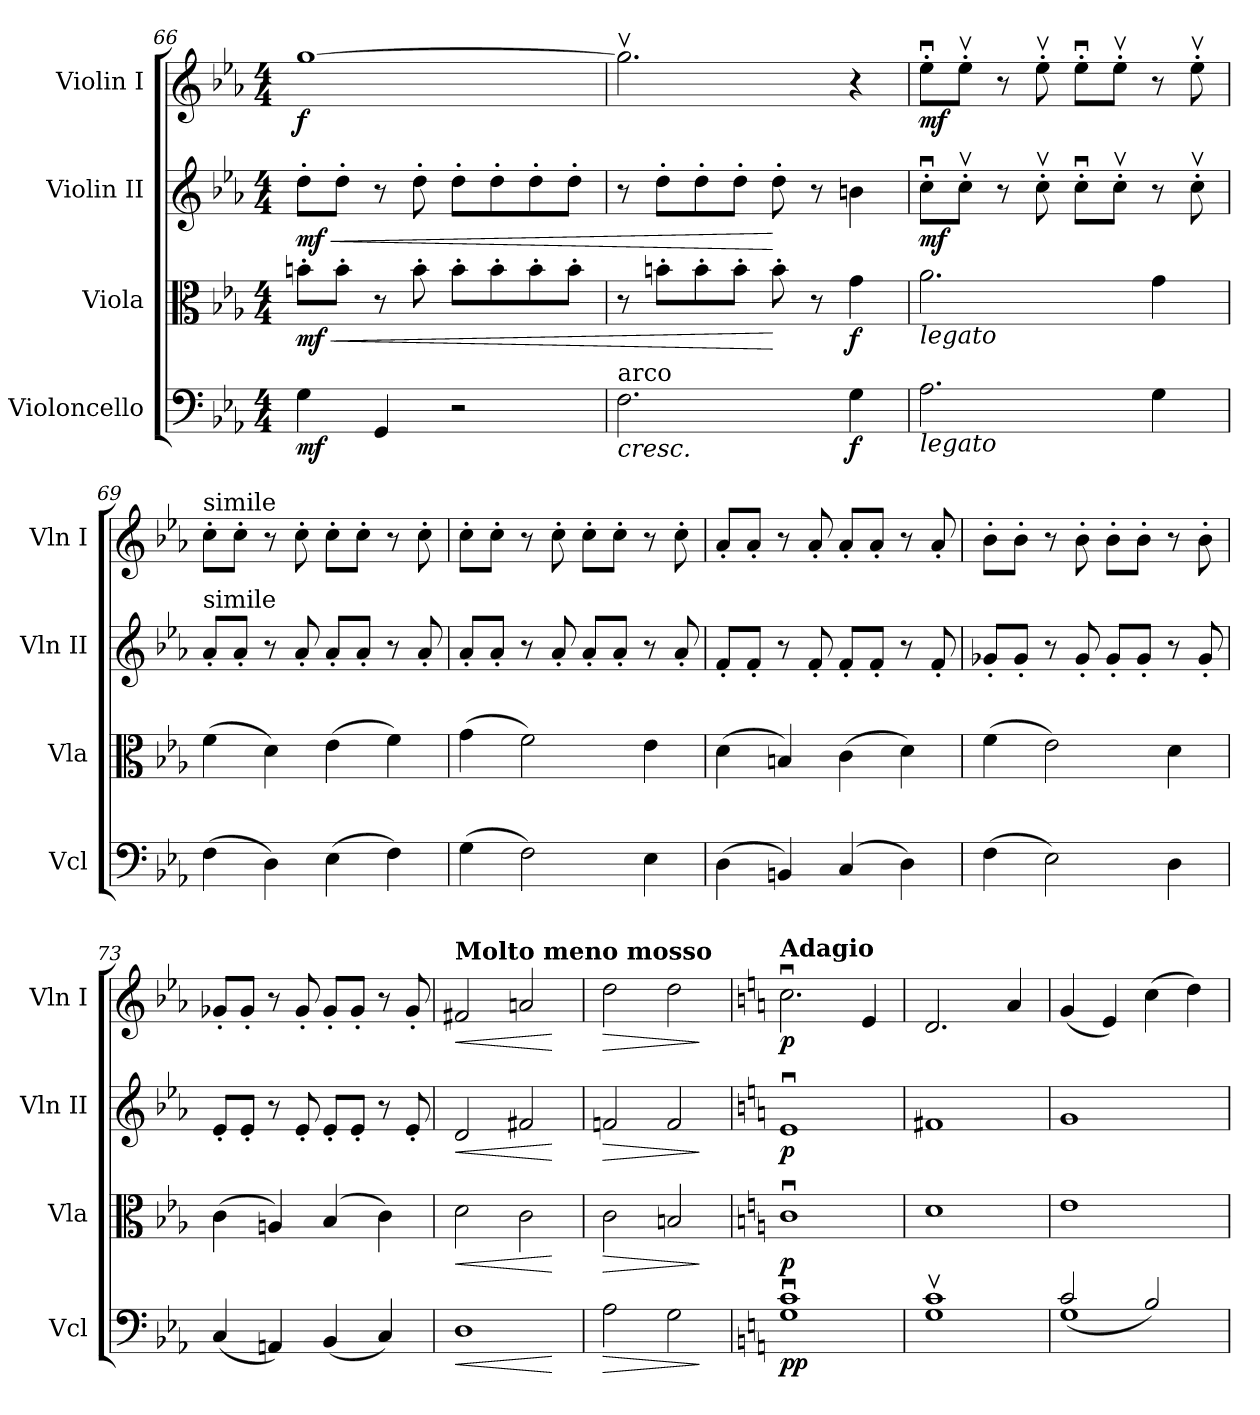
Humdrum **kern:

**kern	**dynam	**kern	**dynam	**kern	**dynam	**kern	**dynam
*part4	*part4	*part3	*part3	*part2	*part2	*part1	*part1
*staff4	*staff4	*staff3	*staff3	*staff2	*staff2	*staff1	*staff1
*I"Violoncello	*	*I"Viola	*	*I"Violin II	*	*I"Violin I	*
*I'Vcl	*	*I'Vla	*	*I'Vln II	*	*I'Vln I	*
!!LO:PB:g=z
*clefF4	*	*clefC3	*	*clefG2	*	*clefG2	*
*k[b-e-a-]	*	*k[b-e-a-]	*	*k[b-e-a-]	*	*k[b-e-a-]	*
*M4/4	*	*M4/4	*	*M4/4	*	*M4/4	*
=66	=66	=66	=66	=66	=66	=66	=66
!	!LO:DY:b	!	!LO:HP:b	!	!LO:HP:b	!	!
!	!	!	!LO:DY:n=1:b	!	!LO:DY:n=1:b	!	!LO:DY:b
4G\	mf	8bn'\L	< mf	8dd'\L	< mf	[1gg	f
.	.	8b'\J	.	8dd'\J	.	.	.
4GG/	.	8r	.	8r	.	.	.
.	.	8b'\	.	8dd'\	.	.	.
2r	.	8b'\L	.	8dd'\L	.	.	.
.	.	8b'\	.	8dd'\	.	.	.
.	.	8b'\	.	8dd'\	.	.	.
.	.	8b'\J	.	8dd'\J	.	.	.
=67	=67	=67	=67	=67	=67	=67	=67
!LO:TX:a:t=arco	!	!	!	!	!	!	!
!	!LO:HP:b	!	!	!	!	!	!
2.F\	<	8r	.	8r	.	2.ggv\]	.
.	.	8bn'\L	.	8dd'\L	.	.	.
.	.	8b'\	.	8dd'\	.	.	.
.	.	8b'\J	.	8dd'\J	.	.	.
.	.	8b'\	[	8dd'\	[	.	.
.	.	8r	.	8r	.	.	.
!	!LO:DY:b	!	!LO:DY:b	!	!	!	!
4G\	f	4g\	f	4bn\	.	4r	.
.	[	.	.	.	.	.	.
=68	=68	=68	=68	=68	=68	=68	=68
!	!	!LO:TX:b:i:t=legato	!	!	!	!	!
!LO:TX:b:i:t=legato	!	!	!	!	!	!	!
!	!	!	!	!	!LO:DY:b	!	!LO:DY:b
2.A-\	.	2.a-\	.	8ccu'\L	mf	8ee-u'\L	mf
.	.	.	.	8ccv'\J	.	8ee-v'\J	.
.	.	.	.	8r	.	8r	.
.	.	.	.	8ccv'\	.	8ee-v'\	.
.	.	.	.	8ccu'\L	.	8ee-u'\L	.
.	.	.	.	8ccv'\J	.	8ee-v'\J	.
4G\	.	4g\	.	8r	.	8r	.
.	.	.	.	8ccv'\	.	8ee-v'\	.
=69	=69	=69	=69	=69	=69	=69	=69
!	!	!	!	!	!	!LO:TX:a:t=simile	!
!	!	!	!	!LO:TX:a:t=simile	!	!	!
(4F\	.	(4f\	.	8a-'/L	.	8cc'\L	.
.	.	.	.	8a-'/J	.	8cc'\J	.
4D\)	.	4d\)	.	8r	.	8r	.
.	.	.	.	8a-'/	.	8cc'\	.
(4E-\	.	(4e-\	.	8a-'/L	.	8cc'\L	.
.	.	.	.	8a-'/J	.	8cc'\J	.
4F\)	.	4f\)	.	8r	.	8r	.
.	.	.	.	8a-'/	.	8cc'\	.
!!LO:LB:g=z
=70	=70	=70	=70	=70	=70	=70	=70
(4G\	.	(4g\	.	8a-'/L	.	8cc'\L	.
.	.	.	.	8a-'/J	.	8cc'\J	.
2F\)	.	2f\)	.	8r	.	8r	.
.	.	.	.	8a-'/	.	8cc'\	.
.	.	.	.	8a-'/L	.	8cc'\L	.
.	.	.	.	8a-'/J	.	8cc'\J	.
4E-\	.	4e-\	.	8r	.	8r	.
.	.	.	.	8a-'/	.	8cc'\	.
=71	=71	=71	=71	=71	=71	=71	=71
(4D\	.	(4d\	.	8f'/L	.	8a-'/L	.
.	.	.	.	8f'/J	.	8a-'/J	.
4BBni/)	.	4Bni/)	.	8r	.	8r	.
.	.	.	.	8f'/	.	8a-'/	.
(4C/	.	(4c\	.	8f'/L	.	8a-'/L	.
.	.	.	.	8f'/J	.	8a-'/J	.
4D\)	.	4d\)	.	8r	.	8r	.
.	.	.	.	8f'/	.	8a-'/	.
=72	=72	=72	=72	=72	=72	=72	=72
(4F\	.	(4f\	.	8g-X'/L	.	8b-'\L	.
.	.	.	.	8g-'/J	.	8b-'\J	.
2E-\)	.	2e-\)	.	8r	.	8r	.
.	.	.	.	8g-'/	.	8b-'\	.
.	.	.	.	8g-'/L	.	8b-'\L	.
.	.	.	.	8g-'/J	.	8b-'\J	.
4D\	.	4d\	.	8r	.	8r	.
.	.	.	.	8g-'/	.	8b-'\	.
=73	=73	=73	=73	=73	=73	=73	=73
(4C/	.	(4c\	.	8e-'/L	.	8g-X'/L	.
.	.	.	.	8e-'/J	.	8g-'/J	.
4AAn/)	.	4An/)	.	8r	.	8r	.
.	.	.	.	8e-'/	.	8g-'/	.
(4BB-/	.	(4B-/	.	8e-'/L	.	8g-'/L	.
.	.	.	.	8e-'/J	.	8g-'/J	.
4C/)	.	4c\)	.	8r	.	8r	.
.	.	.	.	8e-'/	.	8g-'/	.
=74	=74	=74	=74	=74	=74	=74	=74
!	!	!	!	!	!	!LO:TX:a:B:t=Molto meno mosso	!
!	!LO:HP:b	!	!LO:HP:b	!	!LO:HP:b	!	!LO:HP:b
1D	<	2d\	<	2d/	<	2f#X/	<
.	.	2c\	.	2f#X/	.	2an/	.
.	[	.	[	.	[	.	[
!!LO:LB:g=z
=75	=75	=75	=75	=75	=75	=75	=75
!	!LO:HP:b	!	!LO:HP:b	!	!LO:HP:b	!	!LO:HP:b
2A-\	>	2c\	>	2fni/	>	2dd\	>
2G\	.	2Bn/	.	2f/	.	2dd\	.
.	]	.	]	.	]	.	]
=76	=76	=76	=76	=76	=76	=76	=76
*k[]	*	*k[]	*	*k[]	*	*k[]	*
!	!	!	!	!	!	!LO:TX:a:B:t=Adagio	!
!	!LO:DY:b	!	!	!	!	!	!
!	!LO:DY:n=1:b	!	!LO:DY:b	!	!LO:DY:b	!	!LO:DY:b
1Gu 1cu	p p	1cu	p	1eu	p	2.ccu\	p
.	.	.	.	.	.	4e/	.
=77	=77	=77	=77	=77	=77	=77	=77
1Gv 1cv	.	1d	.	1f#X	.	2.d/	.
.	.	.	.	.	.	4a/	.
=78	=78	=78	=78	=78	=78	=78	=78
*^	*	*	*	*	*	*	*
1G	(2c/	.	1e	.	1g	.	(4g/	.
.	.	.	.	.	.	.	4e/)	.
.	2B/)	.	.	.	.	.	(4cc\	.
.	.	.	.	.	.	.	4dd\)	.
*v	*v	*	*	*	*	*	*	*
=	=	=	=	=	=	=	=
*-	*-	*-	*-	*-	*-	*-	*-
